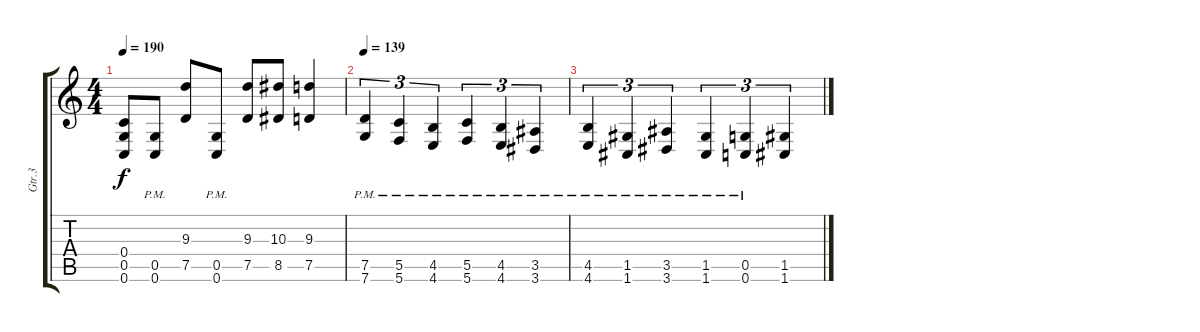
\track ("Gtr.3" "Gtr.3") {instrument distortionguitar}
\staff {score tabs}
\tuning (D4 A3 F3 C3 G2 C2) {hide}
\ts (4 4)
\tempo 190
\clef g2
\ks c
(0.4{t} 0.5{t} 0.6{t}).8{dy f} (0.5{pm} 0.6).8 (9.3 7.5).8 (0.5{pm} 0.6).8 (9.3 7.5).8 (10.3 8.5).8 (9.3 7.5).4 |
\tempo 139
(7.5{pm} 7.6).4{tu (3 2)} (5.5{pm} 5.6).4{tu (3 2)} (4.5{pm} 4.6).4{tu (3 2)} (5.5{pm} 5.6).4{tu (3 2)} (4.5{pm} 4.6).4{tu (3 2)} (3.5{pm} 3.6).4{tu (3 2)} |
(4.5{pm} 4.6).4{tu (3 2)} (1.5{pm} 1.6).4{tu (3 2)} (3.5{pm} 3.6).4{tu (3 2)} (1.5{pm} 1.6).4{tu (3 2)} (0.5{pm} 0.6).4{tu (3 2)} (1.5 1.6).4{tu (3 2)}
